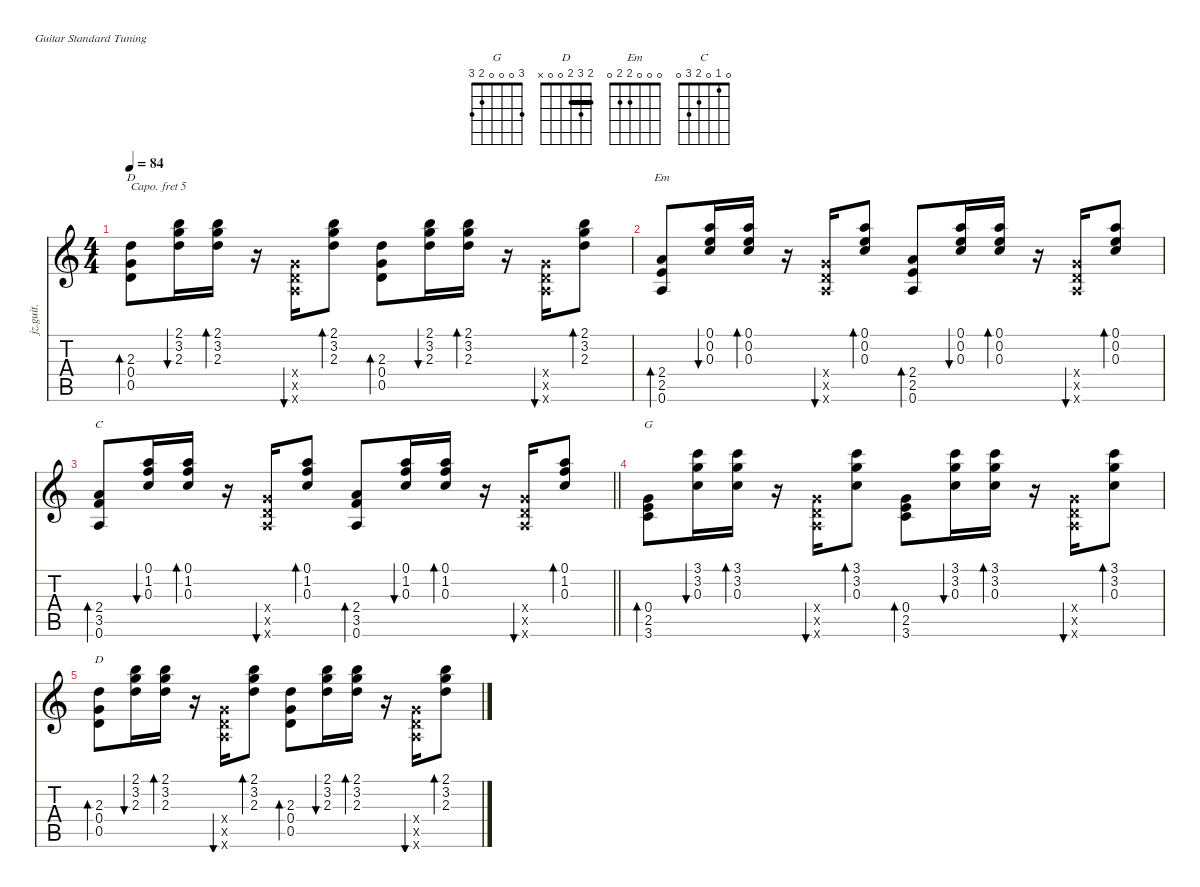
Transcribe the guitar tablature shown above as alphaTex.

\defaultSystemsLayout 4
\hideDynamics
\bracketExtendMode nobrackets
\otherSystemsTrackNameOrientation horizontal
\track ("Guitar 1 (Capo 5)" "jz.guit.") {instrument electricguitarjazz}
\staff {score tabs}
\capo 5
\tuning (E4 B3 G3 D3 A2 E2)
\chord ("G" 3 0 0 0 2 3)
\chord ("D" 2 3 2 0 0 x) {barre 2}
\chord ("Em" 0 0 0 2 2 0)
\chord ("C" 0 1 0 2 3 0)
\ts (4 4)
\tempo 84
\clef g2
\ks c
(2.3 0.4 0.5).8{bd 60 ch "D" dy f beam Down} (2.1 3.2 2.3).16{bu 60 beam Down} (2.1 3.2 2.3).16{bd 60 beam Down} r.16{beam Down} (0.4{x} 0.5{x} 0.6{x}).16{bu 60 beam Up} (2.1 3.2 2.3).8{bd 60 beam Up} (2.3 0.4 0.5).8{bd 60 beam Down} (2.1 3.2 2.3).16{bu 60 beam Down} (2.1 3.2 2.3).16{bd 60 beam Down} r.16{beam Down} (0.4{x} 0.5{x} 0.6{x}).16{bu 60 beam Up} (2.1 3.2 2.3).8{bd 60 beam Up} |
(2.4 2.5 0.6).8{bd 60 ch "Em" beam Up} (0.1 0.2 0.3).16{bu 60 beam Up} (0.1 0.2 0.3).16{bd 60 beam Up} r.16{beam Up} (0.4{x} 0.5{x} 0.6{x}).16{bu 60 beam Up} (0.1 0.2 0.3).8{bd 60 beam Up} (2.4 2.5 0.6).8{bd 60 beam Up} (0.1 0.2 0.3).16{bu 60 beam Up} (0.1 0.2 0.3).16{bd 60 beam Up} r.16{beam Up} (0.4{x} 0.5{x} 0.6{x}).16{bu 60 beam Up} (0.1 0.2 0.3).8{bd 60 beam Up} |
\barLineRight lightlight
(2.4 3.5 0.6).8{bd 60 ch "C" beam Up} (0.1 1.2 0.3).16{bu 60 beam Up} (0.1 1.2 0.3).16{bd 60 beam Up} r.16{beam Up} (0.4{x} 0.5{x} 0.6{x}).16{bu 60 beam Up} (0.1 1.2 0.3).8{bd 60 beam Up} (2.4 3.5 0.6).8{bd 60 beam Up} (0.1 1.2 0.3).16{bu 60 beam Up} (0.1 1.2 0.3).16{bd 60 beam Up} r.16{beam Up} (0.4{x} 0.5{x} 0.6{x}).16{bu 60 beam Up} (0.1 1.2 0.3).8{bd 60 beam Up} |
(0.4 2.5 3.6).8{bd 60 ch "G" beam Down} (3.1 3.2 0.3).16{bu 60 beam Down} (3.1 3.2 0.3).16{bd 60 beam Down} r.16{beam Down} (0.4{x} 0.5{x} 0.6{x}).16{bu 60 beam Down} (3.1 3.2 0.3).8{bd 60 beam Down} (0.4 2.5 3.6).8{bd 60 beam Down} (3.1 3.2 0.3).16{bu 60 beam Down} (3.1 3.2 0.3).16{bd 60 beam Down} r.16{beam Down} (0.4{x} 0.5{x} 0.6{x}).16{bu 60 beam Down} (3.1 3.2 0.3).8{bd 60 beam Down} |
(2.3 0.4 0.5).8{bd 60 ch "D" beam Down} (2.1 3.2 2.3).16{bu 60 beam Down} (2.1 3.2 2.3).16{bd 60 beam Down} r.16{beam Down} (0.4{x} 0.5{x} 0.6{x}).16{bu 60 beam Up} (2.1 3.2 2.3).8{bd 60 beam Up} (2.3 0.4 0.5).8{bd 60 beam Down} (2.1 3.2 2.3).16{bu 60 beam Down} (2.1 3.2 2.3).16{bd 60 beam Down} r.16{beam Down} (0.4{x} 0.5{x} 0.6{x}).16{bu 60 beam Up} (2.1 3.2 2.3).8{bd 60 beam Up}
